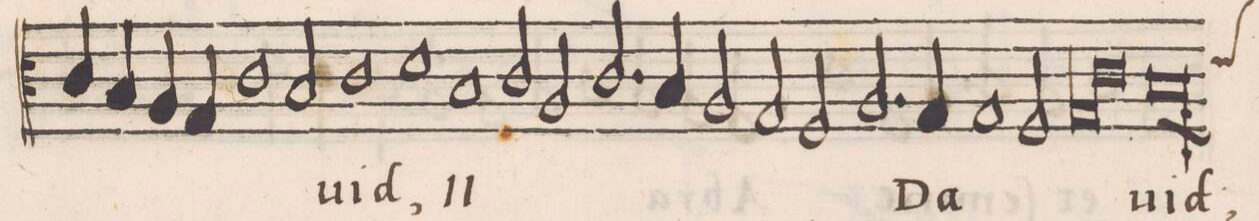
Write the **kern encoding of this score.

**kern	**text
*I"ALTVS	*
*clefC3	*
*k[]	*
*met(c)	*
*M2/1	*
4c/	.
4B/	.
=57	=57
4A/	.
4G/	.
1c	.
2B/	.
=58	=58
1c	-uid,
*	*ij
1d	.
=59	=59
1B	ex
2c/	ſtir-
2A/	-pe
=60	=60
2.c/	Da-
4B/	.
2A/	.
2G/	.
=61	=61
2F/	-uid
*	*Xij
2.A/	Da-
4G/	.
1G	.
=62	=62
2F/	.
*lig	*
1G	.
=63	=63
1c	.
*Xlig	*
*custos:d	*
1Bl\	-uid;
==	==
*-	*-
